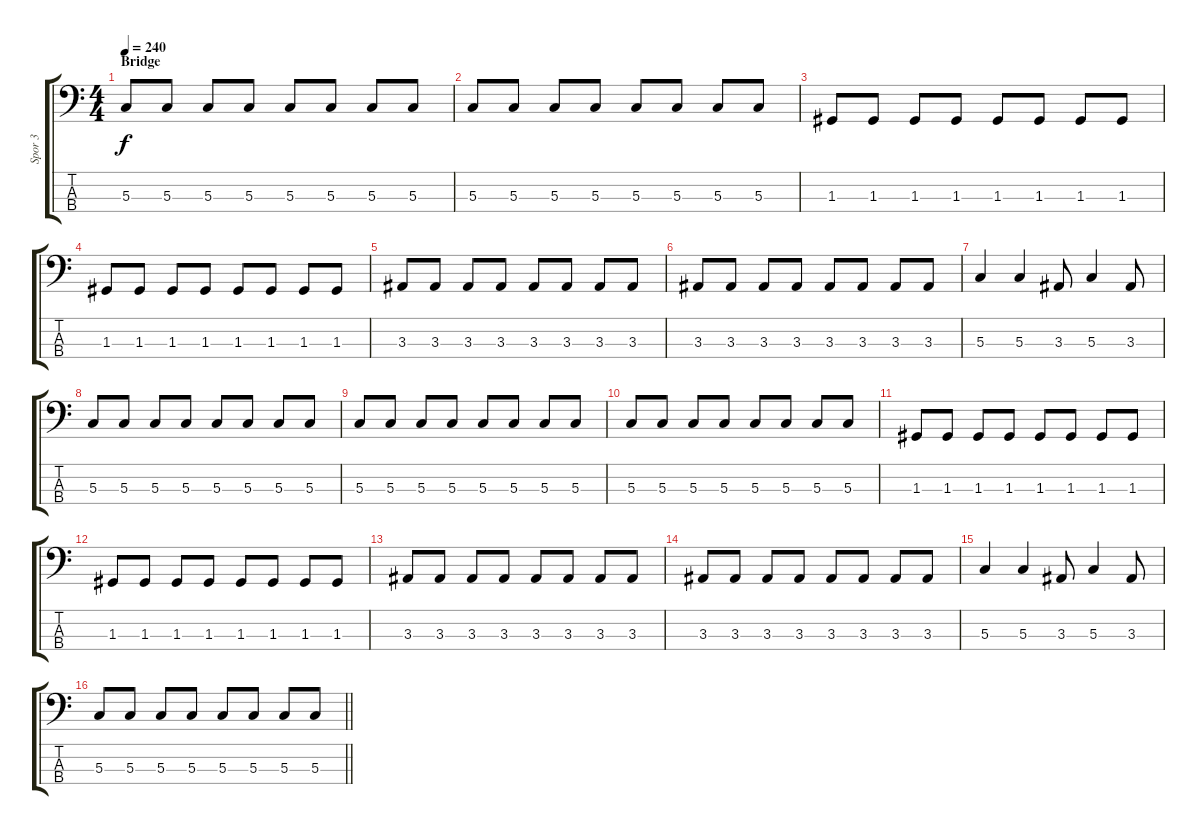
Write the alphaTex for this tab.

\track ("Spor 3" "Spor 3") {instrument electricbassfinger}
\staff {score tabs}
\tuning (F2 C2 G1 C1) {hide}
\ts (4 4)
\section ("" "Bridge")
\tempo 240
\clef f4
\ks c
5.3.8{dy f} 5.3.8 5.3.8 5.3.8 5.3.8 5.3.8 5.3.8 5.3.8 |
5.3.8 5.3.8 5.3.8 5.3.8 5.3.8 5.3.8 5.3.8 5.3.8 |
1.3.8 1.3.8 1.3.8 1.3.8 1.3.8 1.3.8 1.3.8 1.3.8 |
1.3.8 1.3.8 1.3.8 1.3.8 1.3.8 1.3.8 1.3.8 1.3.8 |
3.3.8 3.3.8 3.3.8 3.3.8 3.3.8 3.3.8 3.3.8 3.3.8 |
3.3.8 3.3.8 3.3.8 3.3.8 3.3.8 3.3.8 3.3.8 3.3.8 |
5.3.4 5.3.4 3.3.8 5.3.4 3.3.8 |
5.3.8 5.3.8 5.3.8 5.3.8 5.3.8 5.3.8 5.3.8 5.3.8 |
5.3.8 5.3.8 5.3.8 5.3.8 5.3.8 5.3.8 5.3.8 5.3.8 |
5.3.8 5.3.8 5.3.8 5.3.8 5.3.8 5.3.8 5.3.8 5.3.8 |
1.3.8 1.3.8 1.3.8 1.3.8 1.3.8 1.3.8 1.3.8 1.3.8 |
1.3.8 1.3.8 1.3.8 1.3.8 1.3.8 1.3.8 1.3.8 1.3.8 |
3.3.8 3.3.8 3.3.8 3.3.8 3.3.8 3.3.8 3.3.8 3.3.8 |
3.3.8 3.3.8 3.3.8 3.3.8 3.3.8 3.3.8 3.3.8 3.3.8 |
5.3.4 5.3.4 3.3.8 5.3.4 3.3.8 |
\barLineRight lightlight
5.3.8 5.3.8 5.3.8 5.3.8 5.3.8 5.3.8 5.3.8 5.3.8
